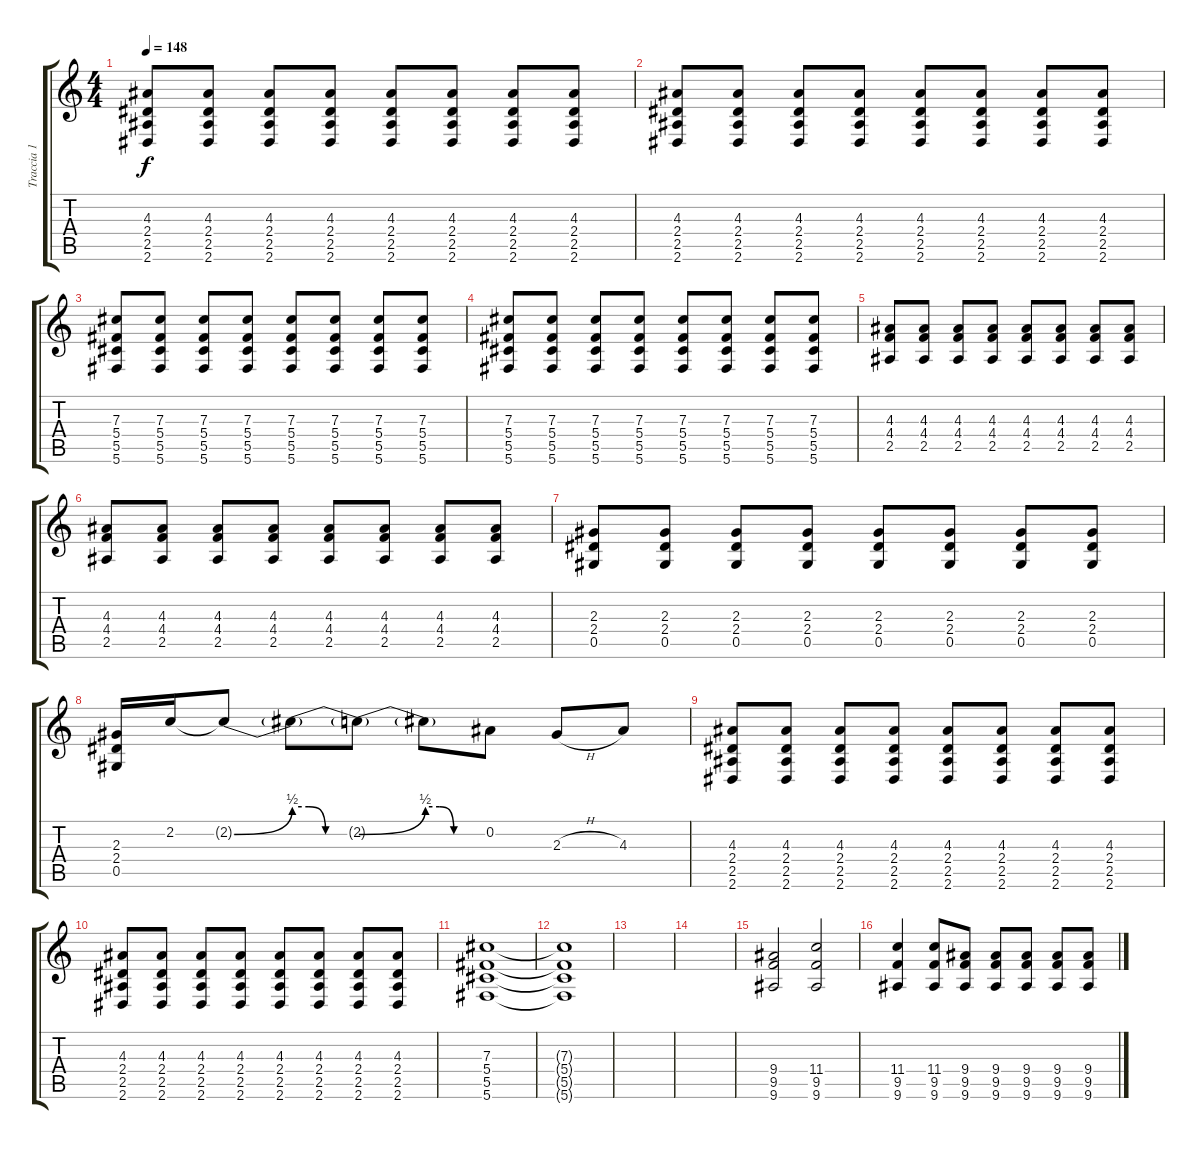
\track ("Traccia 1" "Traccia 1") {solo instrument electricguitarjazz}
\staff {score tabs}
\tuning (Eb4 Bb3 Gb3 Db3 Ab2 Db2) {hide}
\ts (4 4)
\tempo 148
\clef g2
\ks c
(4.3 2.4 2.5 2.6).8{dy f} (4.3 2.4 2.5 2.6).8 (4.3 2.4 2.5 2.6).8 (4.3 2.4 2.5 2.6).8 (4.3 2.4 2.5 2.6).8 (4.3 2.4 2.5 2.6).8 (4.3 2.4 2.5 2.6).8 (4.3 2.4 2.5 2.6).8 |
(4.3 2.4 2.5 2.6).8 (4.3 2.4 2.5 2.6).8 (4.3 2.4 2.5 2.6).8 (4.3 2.4 2.5 2.6).8 (4.3 2.4 2.5 2.6).8 (4.3 2.4 2.5 2.6).8 (4.3 2.4 2.5 2.6).8 (4.3 2.4 2.5 2.6).8 |
(7.3 5.4 5.5 5.6).8 (7.3 5.4 5.5 5.6).8 (7.3 5.4 5.5 5.6).8 (7.3 5.4 5.5 5.6).8 (7.3 5.4 5.5 5.6).8 (7.3 5.4 5.5 5.6).8 (7.3 5.4 5.5 5.6).8 (7.3 5.4 5.5 5.6).8 |
(7.3 5.4 5.5 5.6).8 (7.3 5.4 5.5 5.6).8 (7.3 5.4 5.5 5.6).8 (7.3 5.4 5.5 5.6).8 (7.3 5.4 5.5 5.6).8 (7.3 5.4 5.5 5.6).8 (7.3 5.4 5.5 5.6).8 (7.3 5.4 5.5 5.6).8 |
(4.3 4.4 2.5).8 (4.3 4.4 2.5).8 (4.3 4.4 2.5).8 (4.3 4.4 2.5).8 (4.3 4.4 2.5).8 (4.3 4.4 2.5).8 (4.3 4.4 2.5).8 (4.3 4.4 2.5).8 |
(4.3 4.4 2.5).8 (4.3 4.4 2.5).8 (4.3 4.4 2.5).8 (4.3 4.4 2.5).8 (4.3 4.4 2.5).8 (4.3 4.4 2.5).8 (4.3 4.4 2.5).8 (4.3 4.4 2.5).8 |
(2.3 2.4 0.5).8 (2.3 2.4 0.5).8 (2.3 2.4 0.5).8 (2.3 2.4 0.5).8 (2.3 2.4 0.5).8 (2.3 2.4 0.5).8 (2.3 2.4 0.5).8 (2.3 2.4 0.5).8 |
(2.3 2.4 0.5).16 2.2.16 2.2{be (bend 0 0 60 2) t}.8 2.2{be (custom 0 2 15 2 30 0 60 0) t}.8 2.2{be (bend 0 0 60 2) t}.8 2.2{be (custom 0 2 15 2 30 0 60 0) t}.8 0.2.8 2.3{h}.8 4.3.8 |
(4.3 2.4 2.5 2.6).8 (4.3 2.4 2.5 2.6).8 (4.3 2.4 2.5 2.6).8 (4.3 2.4 2.5 2.6).8 (4.3 2.4 2.5 2.6).8 (4.3 2.4 2.5 2.6).8 (4.3 2.4 2.5 2.6).8 (4.3 2.4 2.5 2.6).8 |
(4.3 2.4 2.5 2.6).8 (4.3 2.4 2.5 2.6).8 (4.3 2.4 2.5 2.6).8 (4.3 2.4 2.5 2.6).8 (4.3 2.4 2.5 2.6).8 (4.3 2.4 2.5 2.6).8 (4.3 2.4 2.5 2.6).8 (4.3 2.4 2.5 2.6).8 |
(7.3 5.4 5.5 5.6).1 |
(7.3{t} 5.4{t} 5.5{t} 5.6{t}).1 |
|
|
(9.4 9.5 9.6).2{instrument electricguitarjazz} (11.4 9.5 9.6).2 |
(11.4 9.5 9.6).4 (11.4 9.5 9.6).8 (9.4 9.5 9.6).8 (9.4 9.5 9.6).8 (9.4 9.5 9.6).8 (9.4 9.5 9.6).8 (9.4 9.5 9.6).8
